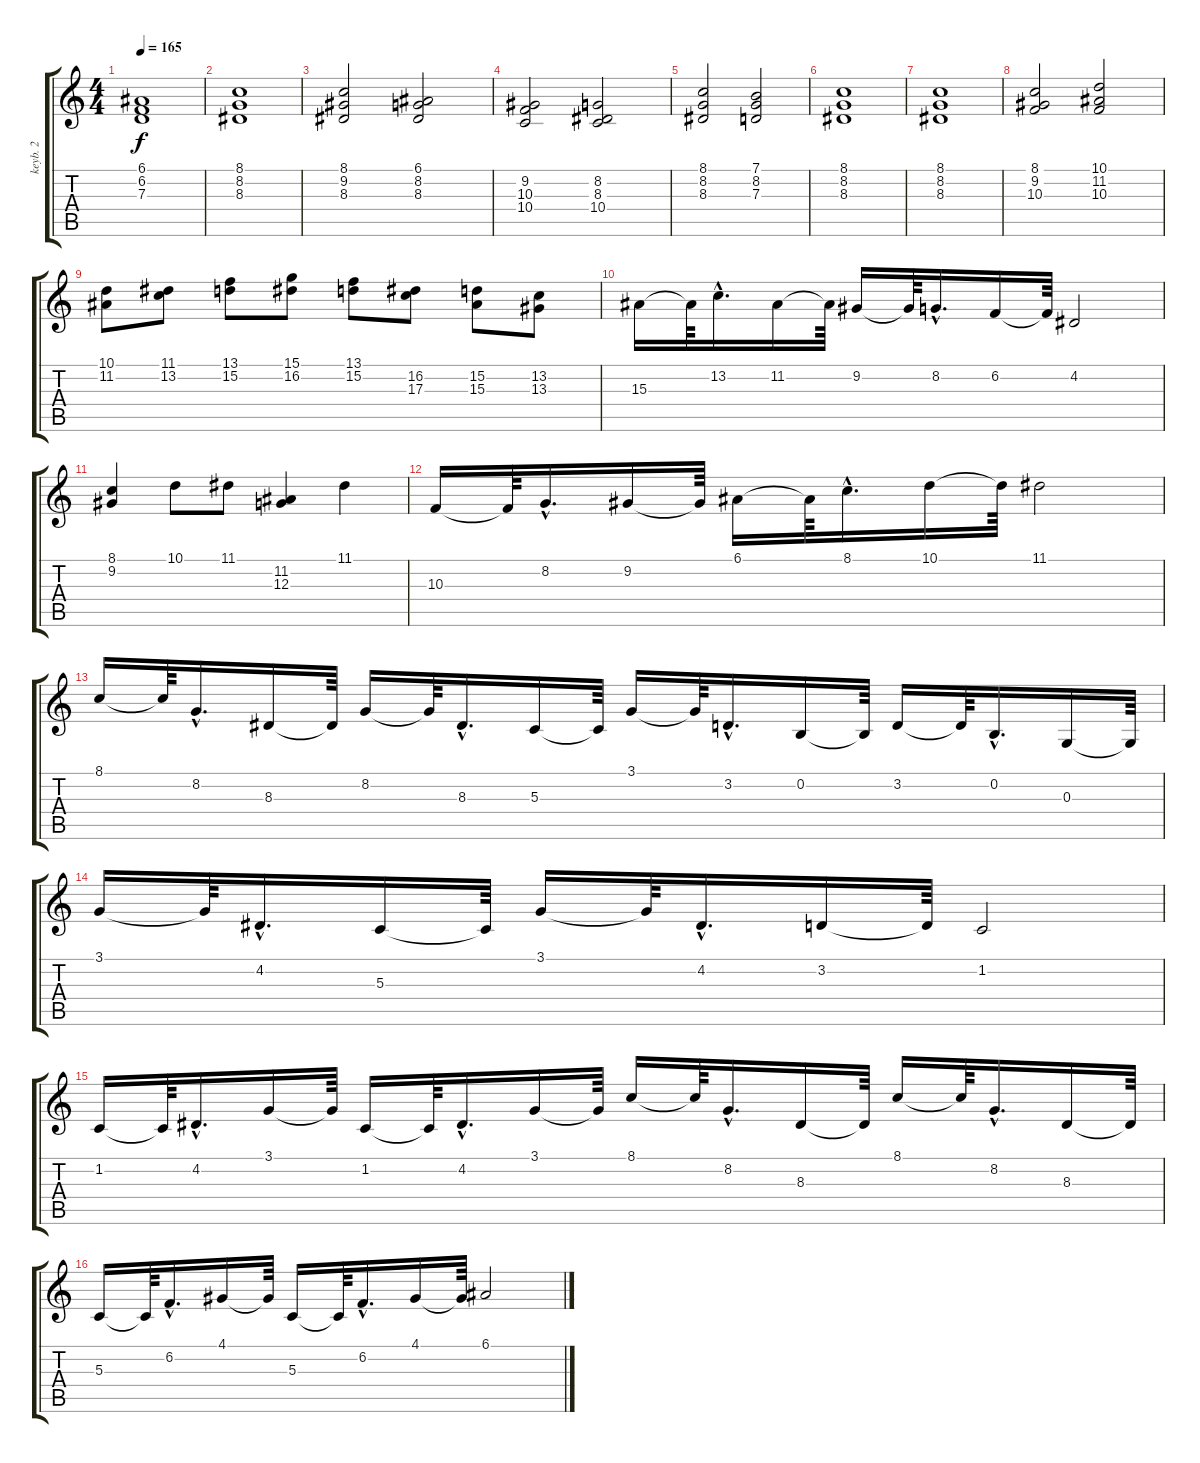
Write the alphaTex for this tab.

\track ("keyb. 2" "keyb. 2") {instrument frenchhorn}
\staff {score tabs}
\tuning (E4 B3 G3 D3 A2 E2) {hide}
\ts (4 4)
\tempo 165
\clef g2
\ks c
(6.1 6.2 7.3).1{dy f} |
(8.1 8.2 8.3).1 |
(8.1 9.2 8.3).2 (6.1 8.2 8.3).2 |
(9.2 10.3 10.4).2 (8.2 8.3 10.4).2 |
(8.1 8.2 8.3).2 (7.1 8.2 7.3).2 |
(8.1 8.2 8.3).1 |
(8.1 8.2 8.3).1 |
(8.1 9.2 10.3).2 (10.1 11.2 10.3).2 |
(10.1 11.2).8 (11.1 13.2).8 (13.1 15.2).8 (15.1 16.2).8 (13.1 15.2).8 (16.2 17.3).8 (15.2 15.3).8 (13.2 13.3).8 |
15.3.16 15.3{t}.64 13.2{hac}.16{d} 11.2.16 11.2{t}.64 9.2.16 9.2{t}.64 8.2{hac}.16{d} 6.2.16 6.2{t}.64 4.2.2 |
(8.1 9.2).4 10.1.8 11.1.8 (11.2 12.3).4 11.1.4 |
10.3.16 10.3{t}.64 8.2{hac}.16{d} 9.2.16 9.2{t}.64 6.1.16 6.1{t}.64 8.1{hac}.16{d} 10.1.16 10.1{t}.64 11.1.2 |
8.1.16 8.1{t}.64 8.2{hac}.16{d} 8.3.16 8.3{t}.64 8.2.16 8.2{t}.64 8.3{hac}.16{d} 5.3.16 5.3{t}.64 3.1.16 3.1{t}.64 3.2{hac}.16{d} 0.2.16 0.2{t}.64 3.2.16 3.2{t}.64 0.2{hac}.16{d} 0.3.16 0.3{t}.64 |
3.1.16 3.1{t}.64 4.2{hac}.16{d} 5.3.16 5.3{t}.64 3.1.16 3.1{t}.64 4.2{hac}.16{d} 3.2.16 3.2{t}.64 1.2.2 |
1.2.16 1.2{t}.64 4.2{hac}.16{d} 3.1.16 3.1{t}.64 1.2.16 1.2{t}.64 4.2{hac}.16{d} 3.1.16 3.1{t}.64 8.1.16 8.1{t}.64 8.2{hac}.16{d} 8.3.16 8.3{t}.64 8.1.16 8.1{t}.64 8.2{hac}.16{d} 8.3.16 8.3{t}.64 |
5.3.16 5.3{t}.64 6.2{hac}.16{d} 4.1.16 4.1{t}.64 5.3.16 5.3{t}.64 6.2{hac}.16{d} 4.1.16 4.1{t}.64 6.1.2
